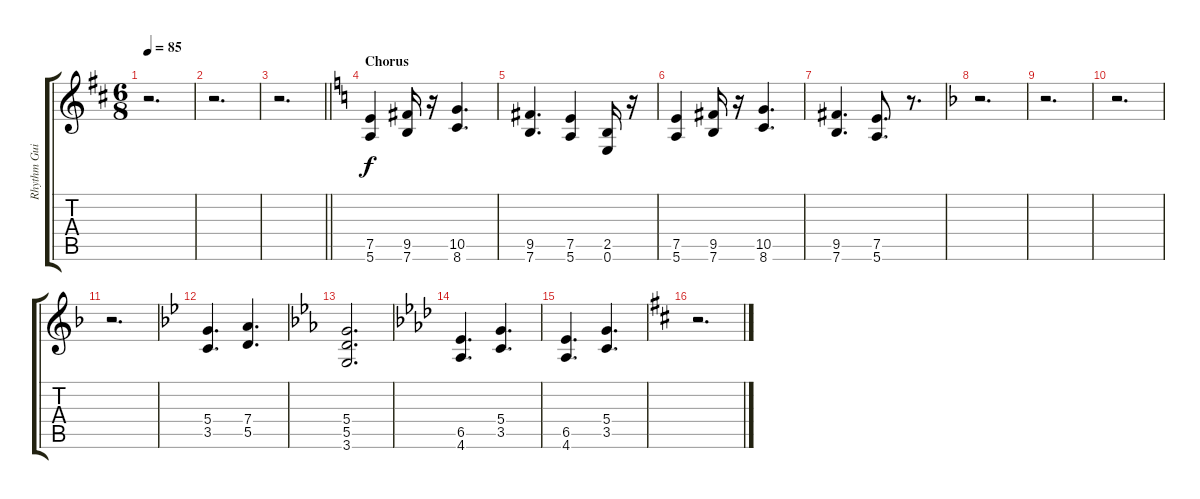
\track ("Rhythm Guitar (Luca Turilli)" "Rhythm Gui") {instrument distortionguitar}
\staff {score tabs}
\tuning (E4 B3 G3 D3 A2 E2) {hide}
\ts (6 8)
\tempo 85
\clef g2
\ks bminor
r.2{d dy f} |
r.2{d} |
\barLineRight lightlight
r.2{d} |
\section ("" "Chorus")
\ks aminor
(7.5 5.6).4 (9.5 7.6).16 r.16 (10.5 8.6).4{d} |
(9.5 7.6).4{d} (7.5 5.6).4 (2.5 0.6).16 r.16 |
(7.5 5.6).4 (9.5 7.6).16 r.16 (10.5 8.6).4{d} |
(9.5 7.6).4{d} (7.5 5.6).8{d} r.8{d} |
\ks dminor
r.2{d} |
r.2{d} |
r.2{d} |
r.2{d} |
\ks gminor
(5.4 3.5).4{d} (7.4 5.5).4{d} |
\ks cminor
(5.4 5.5 3.6).2{d} |
\ks fminor
(6.5 4.6).4{d} (5.4 3.5).4{d} |
(6.5 4.6).4{d} (5.4 3.5).4{d} |
\ks d
r.2{d}
